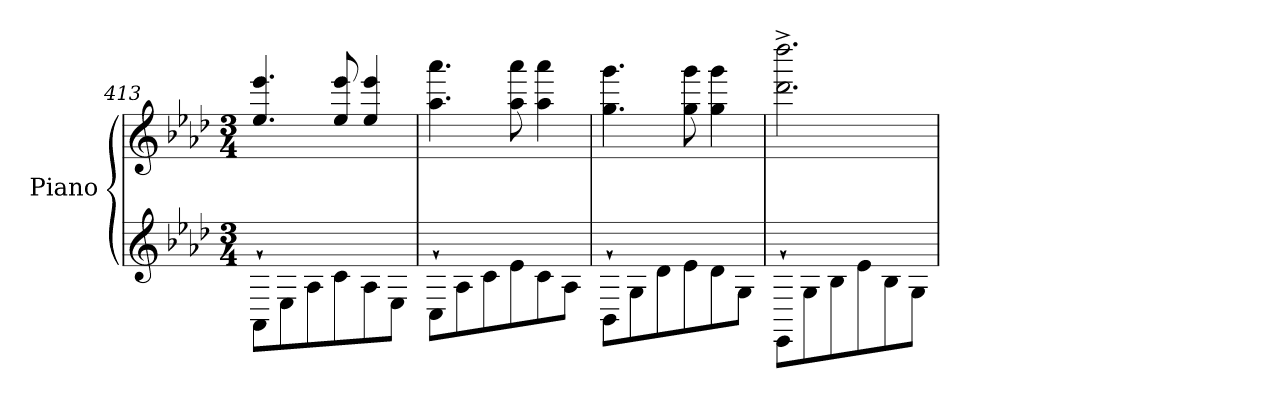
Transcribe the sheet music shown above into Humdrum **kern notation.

**kern	**kern
*part1	*part1
*staff2	*staff1
*I"Piano	*
*I'Pno.	*
*clefG2	*clefG2
*k[b-e-a-d-]	*k[b-e-a-d-]
*M3/4	*M3/4
=413	=413
8AA-`\L	4.ee-/ 4.eee-/
8E-\	.
8A-\	.
8c\	8ee-/ 8eee-/
8A-\	4ee-/ 4eee-/
8E-\J	.
=414	=414
8C`\L	4.aa-\ 4.aaa-\
8A-\	.
8c\	.
8e-\	8aa-\ 8aaa-\
8c\	4aa-\ 4aaa-\
8A-\J	.
=415	=415
8BB-`\L	4.gg\ 4.ggg\
8G\	.
8d-\	.
8e-\	8gg\ 8ggg\
8d-\	4gg\ 4ggg\
8G\J	.
!!LO:LB:g=z
=416	=416
8EE-`\L	2.ddd-\^ 2.dddd-\^
8G\	.
8B-\	.
8e-\	.
8B-\	.
8G\J	.
=	=
*-	*-
